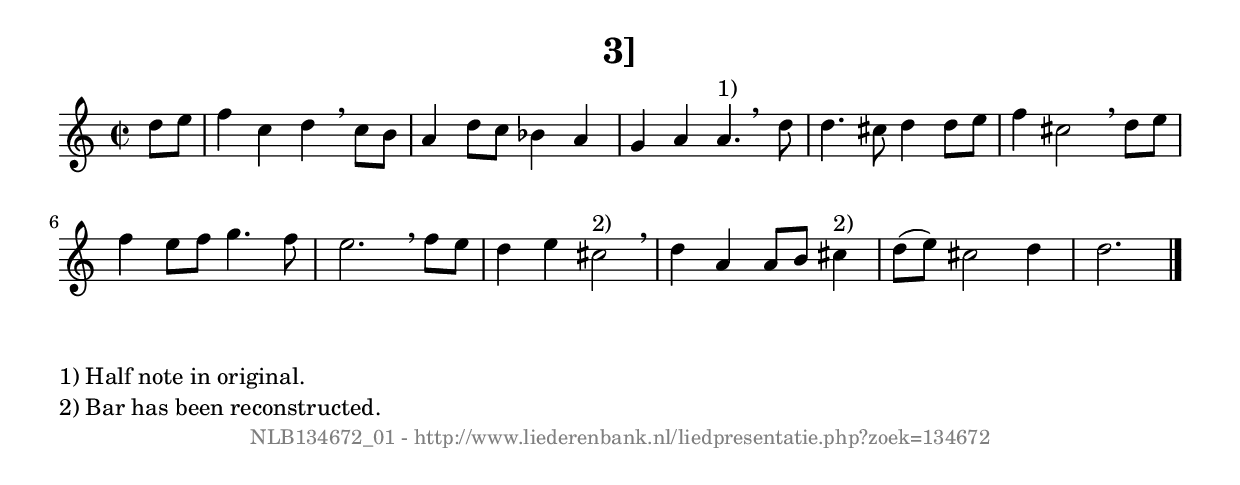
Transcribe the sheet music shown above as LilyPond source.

%
% produced by wce2krn 1.64 (7 June 2014)
%
\version"2.16"
#(append! paper-alist '(("long" . (cons (* 210 mm) (* 2000 mm)))))
#(set-default-paper-size "long")
sb = {\breathe}
mBreak = {\breathe }
bBreak = {\breathe }
x = {\once\override NoteHead #'style = #'cross }
gl=\glissando
itime={\override Staff.TimeSignature #'stencil = ##f }
ficta = {\once\set suggestAccidentals = ##t}
fine = {\once\override Score.RehearsalMark #'self-alignment-X = #1 \mark \markup {\italic{Fine}}}
dc = {\once\override Score.RehearsalMark #'self-alignment-X = #1 \mark \markup {\italic{D.C.}}}
dcf = {\once\override Score.RehearsalMark #'self-alignment-X = #1 \mark \markup {\italic{D.C. al Fine}}}
dcc = {\once\override Score.RehearsalMark #'self-alignment-X = #1 \mark \markup {\italic{D.C. al Coda}}}
ds = {\once\override Score.RehearsalMark #'self-alignment-X = #1 \mark \markup {\italic{D.S.}}}
dsf = {\once\override Score.RehearsalMark #'self-alignment-X = #1 \mark \markup {\italic{D.S. al Fine}}}
dsc = {\once\override Score.RehearsalMark #'self-alignment-X = #1 \mark \markup {\italic{D.S. al Coda}}}
pv = {\set Score.repeatCommands = #'((volta "1"))}
sv = {\set Score.repeatCommands = #'((volta "2"))}
tv = {\set Score.repeatCommands = #'((volta "3"))}
qv = {\set Score.repeatCommands = #'((volta "4"))}
xv = {\set Score.repeatCommands = #'((volta #f))}
\header{ tagline = ""
title = "3]"
}
\score {{
\key d \dorian
\relative g'
{
\set melismaBusyProperties = #'()
\partial 32*8
\time 2/2
\tempo 4=120
\override Score.MetronomeMark #'transparent = ##t
\override Score.RehearsalMark #'break-visibility = #(vector #t #t #f)
d'8 e f4 c d \sb c8 b a4 d8 c bes4 a g a a4.^"1)" \bar":|:" \bBreak
d8 d4. cis8 d4 d8 e f4 cis2 \sb d8 e f4 e8 f g4. f8 e2. \sb f8 e d4 e cis2^"2)" \sb d4 a a8 b cis4^"2)" d8( e) cis2 d4 d2. \bar"|."
 }}
 \midi { }
 \layout {
            indent = 0.0\cm
}
}
\markup { \wordwrap-string #" 
1) Half note in original.

2) Bar has been reconstructed.
"}
\markup { \vspace #0 } \markup { \with-color #grey \fill-line { \center-column { \smaller "NLB134672_01 - http://www.liederenbank.nl/liedpresentatie.php?zoek=134672" } } }
